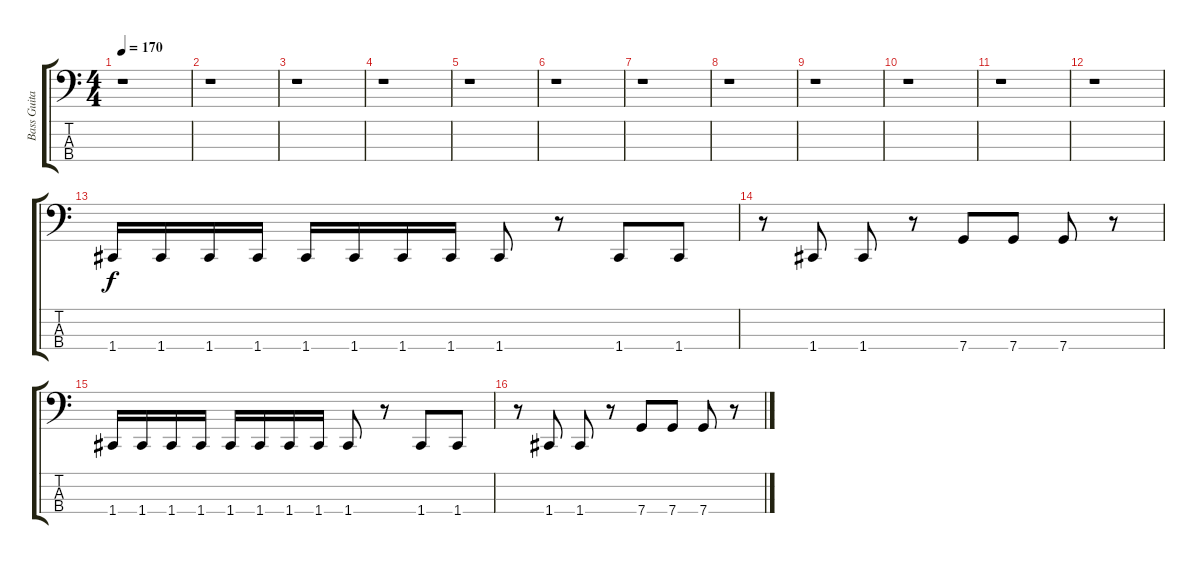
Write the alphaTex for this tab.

\track ("Bass Guitar" "Bass Guita") {instrument electricbasspick}
\staff {score tabs}
\tuning (F2 C2 G1 C1) {hide}
\ts (4 4)
\tempo 170
\clef f4
\ks c
r.1{dy f instrument electricbasspick} |
r.1 |
r.1 |
r.1 |
r.1 |
r.1 |
r.1 |
r.1 |
r.1 |
r.1 |
r.1 |
r.1 |
1.4.16 1.4.16 1.4.16 1.4.16 1.4.16 1.4.16 1.4.16 1.4.16 1.4.8 r.8 1.4.8 1.4.8 |
r.8 1.4.8 1.4.8 r.8 7.4.8 7.4.8 7.4.8 r.8 |
1.4.16 1.4.16 1.4.16 1.4.16 1.4.16 1.4.16 1.4.16 1.4.16 1.4.8 r.8 1.4.8 1.4.8 |
r.8 1.4.8 1.4.8 r.8 7.4.8 7.4.8 7.4.8 r.8
